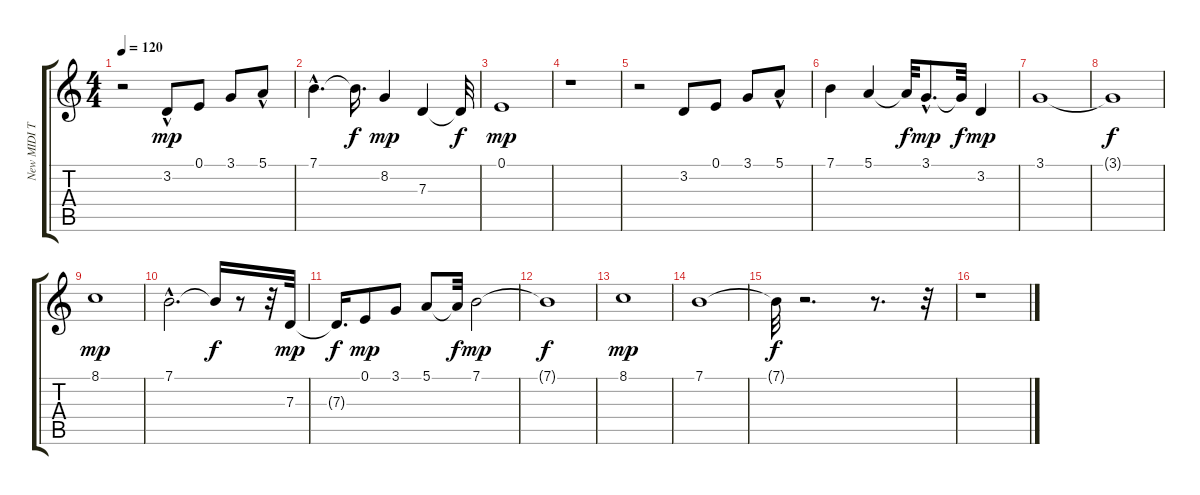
\track ("New MIDI Track" "New MIDI T") {instrument sitar}
\staff {score tabs}
\tuning (E4 B3 G3 D3 A2 E2) {hide}
\ts (4 4)
\tempo 120
\clef g2
\ks c
r.2{dy f} 3.2{hac}.8{dy mp} 0.1.8 3.1.8 5.1{hac}.8 |
7.1{hac}.4{d} 7.1{t}.16{d dy f} 8.2.4{dy mp} 7.3.4 7.3{t}.32{dy f} |
0.1.1{dy mp} |
r.1 |
r.2 3.2.8 0.1.8 3.1.8 5.1{hac}.8 |
7.1.4 5.1.4 5.1{t}.32{dy f} 3.1{hac}.8{d dy mp} 3.1{t}.32{dy f} 3.2.4{dy mp} |
3.1.1 |
3.1{t}.1{dy f} |
8.1.1{dy mp} |
7.1{hac}.2{d} 7.1{t}.16{dy f} r.8 r.32 7.3.32{dy mp} |
7.3{t}.16{d dy f} 0.1.8{dy mp} 3.1.8 5.1.8 5.1{t}.32{dy f} 7.1.2{dy mp} |
7.1{t}.1{dy f} |
8.1.1{dy mp} |
7.1.1 |
7.1{t}.32{dy f} r.2{d} r.8{d} r.32 |
r.1
